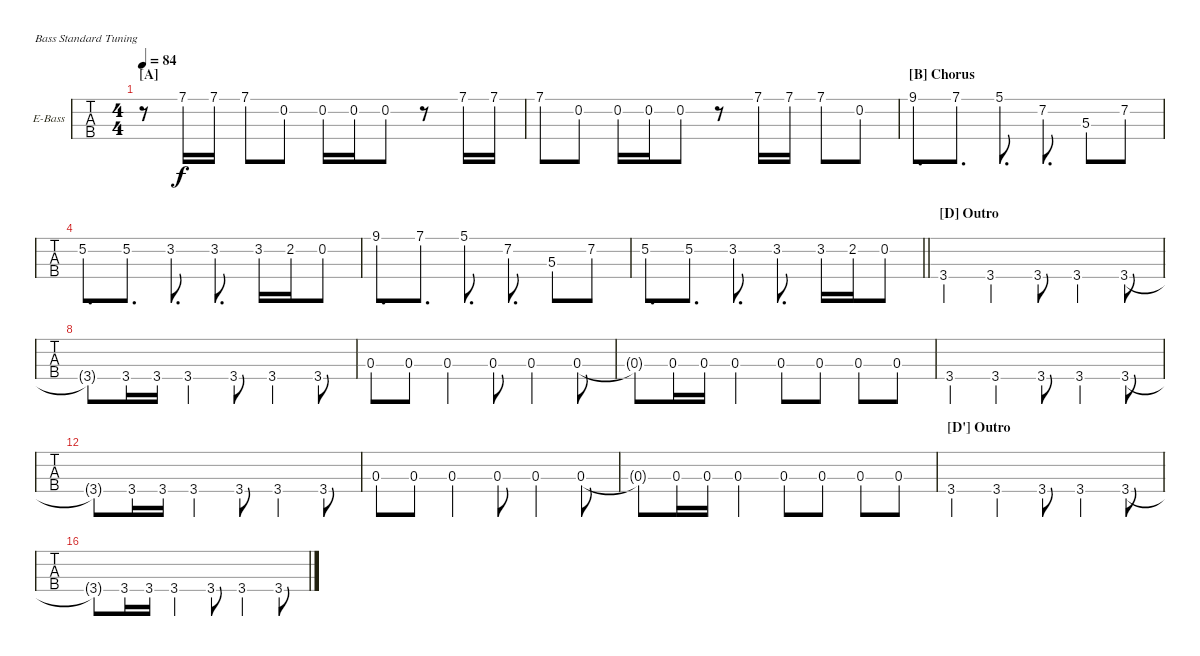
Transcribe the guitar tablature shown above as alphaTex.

\bracketExtendMode nobrackets
\firstSystemTrackNameOrientation horizontal
\otherSystemsTrackNameOrientation horizontal
\defaultBarNumberDisplay FirstOfSystem
\track ("Bass " "E-Bass") {instrument electricbassfinger}
\staff {tabs}
\tuning (G2 D2 A1 E1)
\ts (4 4)
\section ("A" "")
\tempo 84
\clef f4
\ks d
r.8{dy f} 7.1.16 7.1.16 7.1.8 0.2.8 0.2.16 0.2.16 0.2.8 r.8 7.1.16 7.1.16 |
7.1.8 0.2.8 0.2.16 0.2.16 0.2.8 r.8 7.1.16 7.1.16 7.1.8 0.2.8 |
\section ("B" "Chorus")
9.1.8{d} 7.1.8{d} 5.1.8{d} 7.2.8{d} 5.3.8 7.2.8 |
5.2.8{d} 5.2.8{d} 3.2.8{d} 3.2.8{d} 3.2.16 2.2.16 0.2.8 |
9.1.8{d} 7.1.8{d} 5.1.8{d} 7.2.8{d} 5.3.8 7.2.8 |
\barLineRight lightlight
5.2.8{d} 5.2.8{d} 3.2.8{d} 3.2.8{d} 3.2.16 2.2.16 0.2.8 |
\section ("D" "Outro")
3.4.4 3.4.4 3.4.8 3.4.4 3.4.8 |
3.4{t}.8 3.4.16 3.4.16 3.4.4 3.4.8 3.4.4 3.4.8 |
0.3.8 0.3.8 0.3.4 0.3.8 0.3.4 0.3.8 |
0.3{t}.8 0.3.16 0.3.16 0.3.4 0.3.8 0.3.8 0.3.8 0.3.8 |
3.4.4 3.4.4 3.4.8 3.4.4 3.4.8 |
3.4{t}.8 3.4.16 3.4.16 3.4.4 3.4.8 3.4.4 3.4.8 |
0.3.8 0.3.8 0.3.4 0.3.8 0.3.4 0.3.8 |
0.3{t}.8 0.3.16 0.3.16 0.3.4 0.3.8 0.3.8 0.3.8 0.3.8 |
\section ("D'" "Outro")
3.4.4 3.4.4 3.4.8 3.4.4 3.4.8 |
3.4{t}.8 3.4.16 3.4.16 3.4.4 3.4.8 3.4.4 3.4.8
